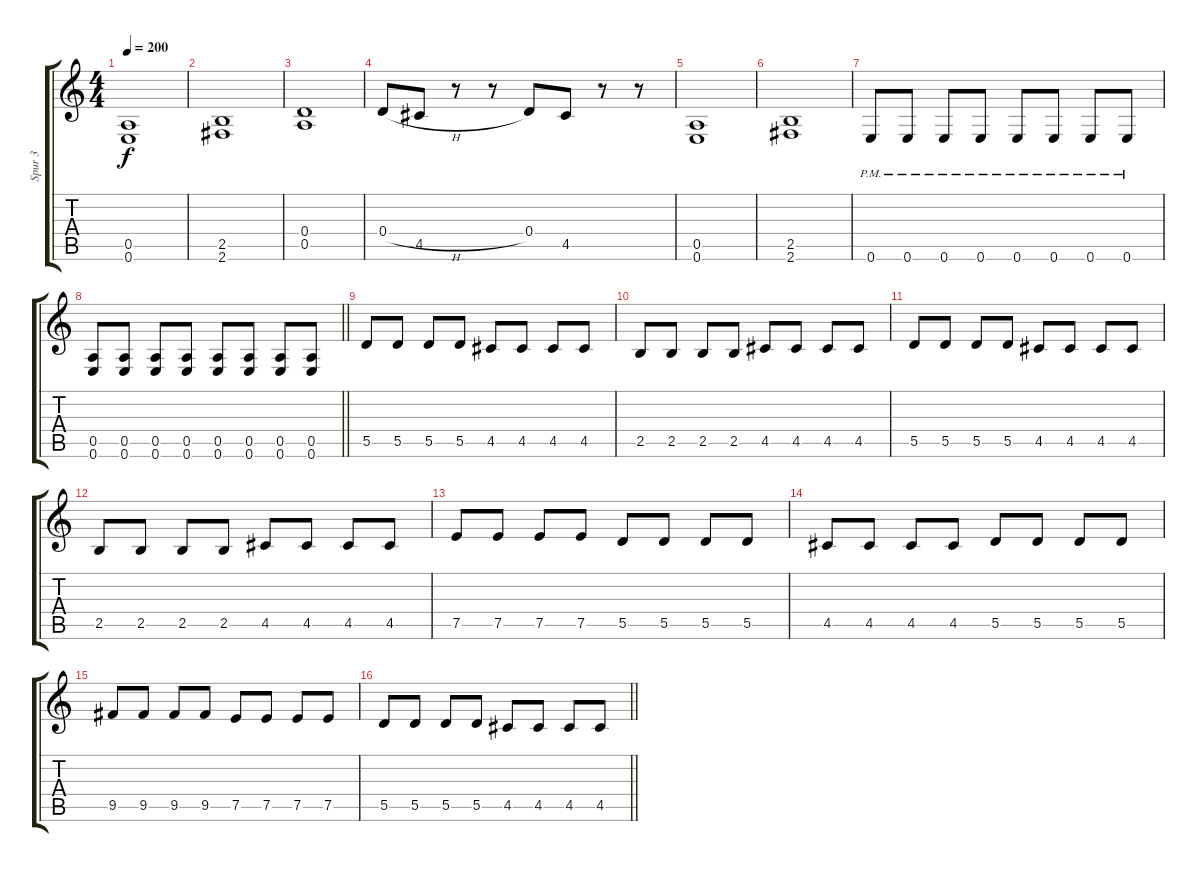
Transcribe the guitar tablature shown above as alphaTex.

\track ("Spur 3" "Spur 3") {instrument electricbassfinger}
\staff {score tabs}
\tuning (E4 B3 G3 D3 A2 E2) {hide}
\ts (4 4)
\tempo 200
\clef g2
\ks c
(0.5 0.6).1{dy f} |
(2.5 2.6).1 |
(0.4 0.5).1 |
0.4{h}.8 4.5.8 r.8 r.8 0.4.8 4.5.8 r.8 r.8 |
(0.5 0.6).1 |
(2.5 2.6).1 |
0.6{pm}.8 0.6{pm}.8 0.6{pm}.8 0.6{pm}.8 0.6{pm}.8 0.6{pm}.8 0.6{pm}.8 0.6{pm}.8 |
\barLineRight lightlight
(0.5 0.6).8 (0.5 0.6).8 (0.5 0.6).8 (0.5 0.6).8 (0.5 0.6).8 (0.5 0.6).8 (0.5 0.6).8 (0.5 0.6).8 |
5.5.8 5.5.8 5.5.8 5.5.8 4.5.8 4.5.8 4.5.8 4.5.8 |
2.5.8 2.5.8 2.5.8 2.5.8 4.5.8 4.5.8 4.5.8 4.5.8 |
5.5.8 5.5.8 5.5.8 5.5.8 4.5.8 4.5.8 4.5.8 4.5.8 |
2.5.8 2.5.8 2.5.8 2.5.8 4.5.8 4.5.8 4.5.8 4.5.8 |
7.5.8 7.5.8 7.5.8 7.5.8 5.5.8 5.5.8 5.5.8 5.5.8 |
4.5.8 4.5.8 4.5.8 4.5.8 5.5.8 5.5.8 5.5.8 5.5.8 |
9.5.8 9.5.8 9.5.8 9.5.8 7.5.8 7.5.8 7.5.8 7.5.8 |
\barLineRight lightlight
5.5.8 5.5.8 5.5.8 5.5.8 4.5.8 4.5.8 4.5.8 4.5.8
